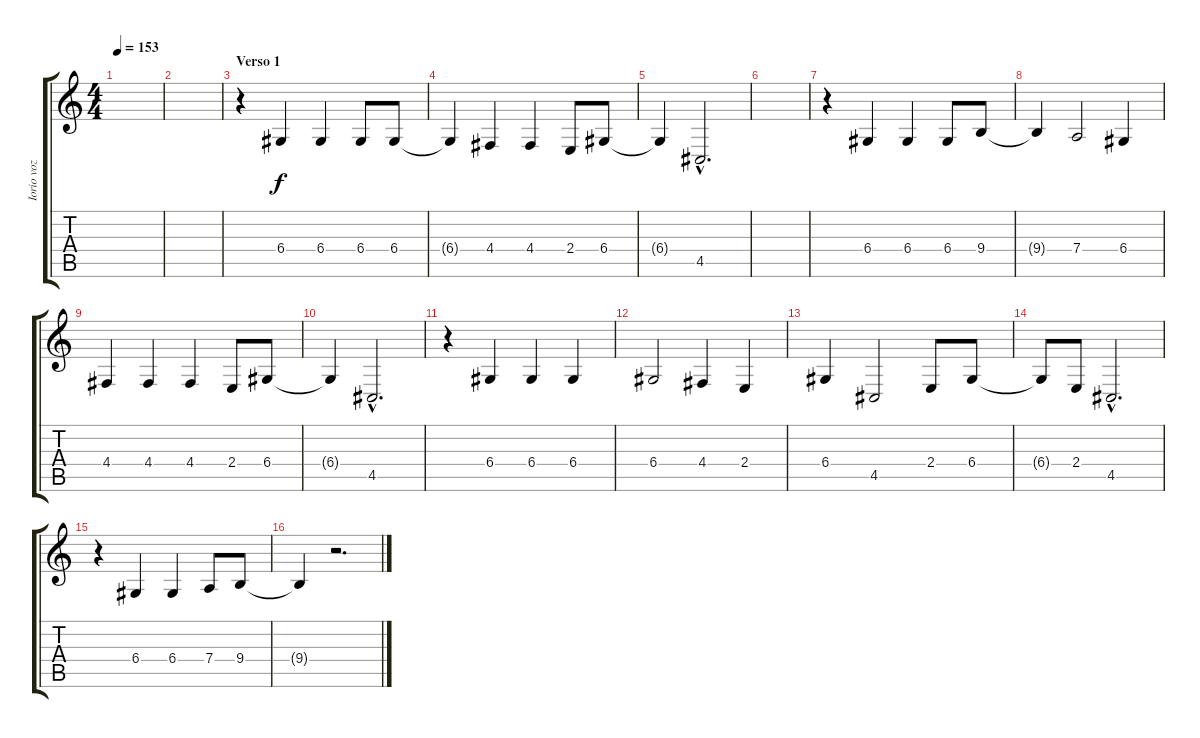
\track ("Iorio voz" "Iorio voz") {instrument lead6voice}
\staff {score tabs}
\tuning (E4 B3 G3 D3 A2 E2) {hide}
\ts (4 4)
\tempo 153
\clef g2
\ks c
|
|
\section ("" "Verso 1")
r.4 6.4.4 6.4.4 6.4.8 6.4.8 |
6.4{t}.4 4.4.4 4.4.4 2.4.8 6.4.8 |
6.4{t}.4 4.5{hac}.2{d} |
|
r.4 6.4.4 6.4.4 6.4.8 9.4.8 |
9.4{t}.4 7.4.2 6.4.4 |
4.4.4 4.4.4 4.4.4 2.4.8 6.4.8 |
6.4{t}.4 4.5{hac}.2{d} |
r.4 6.4.4 6.4.4 6.4.4 |
6.4.2 4.4.4 2.4.4 |
6.4.4 4.5.2 2.4.8 6.4.8 |
6.4{t}.8 2.4.8 4.5{hac}.2{d} |
r.4 6.4.4 6.4.4 7.4.8 9.4.8 |
9.4{t}.4 r.2{d}
